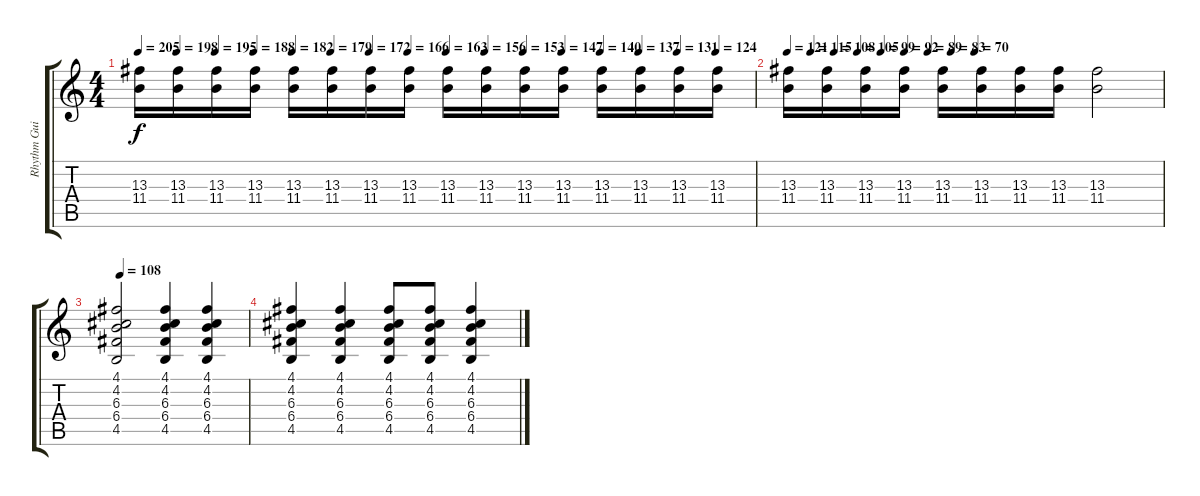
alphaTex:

\track ("Rhythm Guitar" "Rhythm Gui") {instrument distortionguitar}
\staff {score tabs}
\tuning (D4 A3 F3 C3 G2 D2) {hide}
\ts (4 4)
\tempo 205
\tempo (198 0.0625)
\tempo (195 0.125)
\tempo (188 0.1875)
\tempo (182 0.25)
\tempo (179 0.3125)
\tempo (172 0.375)
\tempo (166 0.4375)
\tempo (163 0.5)
\tempo (156 0.5625)
\tempo (153 0.625)
\tempo (147 0.6875)
\tempo (140 0.75)
\tempo (137 0.8125)
\tempo (131 0.875)
\tempo (124 0.9375)
\clef g2
\ks c
(13.3 11.4).16{dy f} (13.3 11.4).16 (13.3 11.4).16 (13.3 11.4).16 (13.3 11.4).16 (13.3 11.4).16 (13.3 11.4).16 (13.3 11.4).16 (13.3 11.4).16 (13.3 11.4).16 (13.3 11.4).16 (13.3 11.4).16 (13.3 11.4).16 (13.3 11.4).16 (13.3 11.4).16 (13.3 11.4).16 |
\tempo 121
\tempo (115 0.0625)
\tempo (108 0.125)
\tempo (105 0.1875)
\tempo (99 0.25)
\tempo (92 0.3125)
\tempo (89 0.375)
\tempo (83 0.4375)
\tempo (70 0.5)
(13.3 11.4).16 (13.3 11.4).16 (13.3 11.4).16 (13.3 11.4).16 (13.3 11.4).16 (13.3 11.4).16 (13.3 11.4).16 (13.3 11.4).16 (13.3 11.4).2 |
\tempo 108
(4.1 4.2 6.3 6.4 4.5).2 (4.1 4.2 6.3 6.4 4.5).4{volume 11} (4.1 4.2 6.3 6.4 4.5).4 |
(4.1 4.2 6.3 6.4 4.5).4 (4.1 4.2 6.3 6.4 4.5).4 (4.1 4.2 6.3 6.4 4.5).8 (4.1 4.2 6.3 6.4 4.5).8 (4.1 4.2 6.3 6.4 4.5).4
